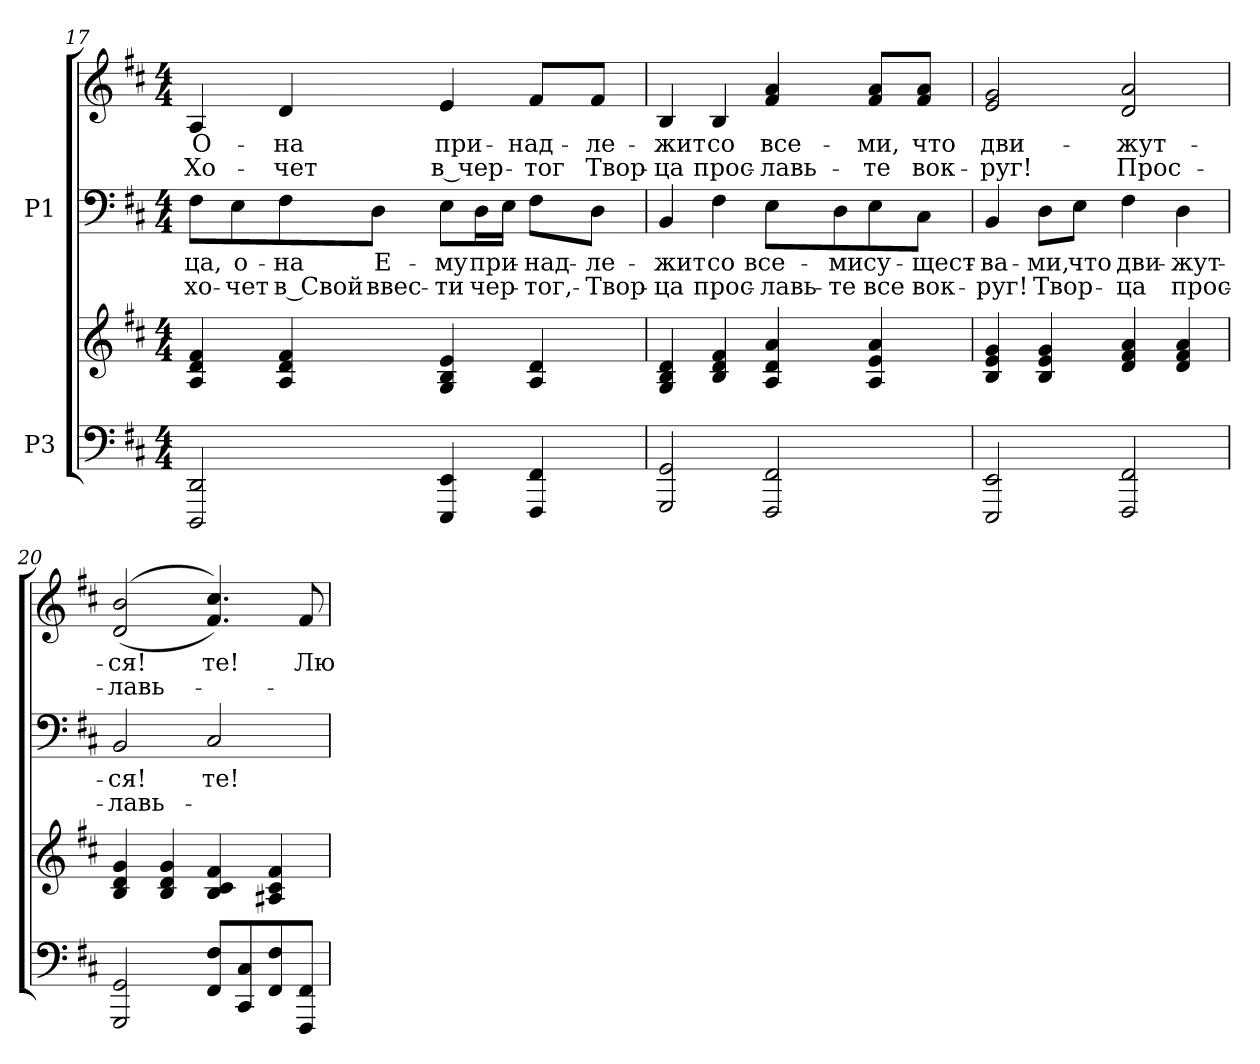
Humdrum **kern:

**kern	**kern	**kern	**text	**text	**kern	**text	**text
*part2	*part2	*part1	*part1	*part1	*part1	*part1	*part1
*staff4	*staff3	*staff2	*staff2	*staff2	*staff1	*staff1	*staff1
*I"P3	*	*I"P1	*	*	*	*	*
*clefF4	*clefG2	*clefF4	*	*	*clefG2	*	*
*k[f#c#]	*k[f#c#]	*k[f#c#]	*	*	*k[f#c#]	*	*
*b:	*b:	*b:	*	*	*b:	*	*
*M4/4	*M4/4	*M4/4	*	*	*M4/4	*	*
=17	=17	=17	=17	=17	=17	=17	=17
!	!	!	!LO:LY:a:color=#000000	!LO:LY:a:color=#000000	!	!	!
!	!	!	!	!	!	!LO:LY:b:color=#000000	!LO:LY:b:color=#000000
2DDDi/ 2DDi	4Ai/ 4di 4f#i	8F#i\L	-ца,	хо-	4Ai/	О-	Хо-
!	!	!	!LO:LY:a:color=#000000	!LO:LY:a:color=#000000	!	!	!
.	.	8Ei\	о-	-чет	.	.	.
!	!	!	!LO:LY:a:color=#000000	!LO:LY:a:color=#000000	!	!	!
!	!	!	!	!	!	!LO:LY:b:color=#000000	!LO:LY:b:color=#000000
.	4Ai/ 4di 4f#i	8F#i\	-на	в Свой	4di/	-на	-чет
!	!	!	!LO:LY:a:color=#000000	!LO:LY:a:color=#000000	!	!	!
.	.	8Di\J	Е-	ввес-	.	.	.
!	!	!	!LO:LY:a:color=#000000	!LO:LY:a:color=#000000	!	!	!
!	!	!	!	!	!	!LO:LY:b:color=#000000	!LO:LY:b:color=#000000
4EEEi/ 4EEi	4Gi/ 4Bi 4ei	8Ei\L	-му	-ти	4ei/	при-	в чер-
!	!	!	!LO:LY:a:color=#000000	!LO:LY:a:color=#000000	!	!	!
.	.	16Di\L	при-	чер-	.	.	.
.	.	16Ei\JJ	.	.	.	.	.
!	!	!	!LO:LY:a:color=#000000	!LO:LY:a:color=#000000	!	!	!
!	!	!	!	!	!	!LO:LY:b:color=#000000	!LO:LY:b:color=#000000
4FFF#i/ 4FF#i	4Ai/ 4di	8F#i\L	-над-	-тог,-	8f#i/L	-над-	-тог
!	!	!	!LO:LY:a:color=#000000	!LO:LY:a:color=#000000	!	!	!
!	!	!	!	!	!	!LO:LY:b:color=#000000	!LO:LY:b:color=#000000
.	.	8Di\J	-ле-	-Твор-	8f#i/J	-ле-	Твор-
!!LO:PB:g=z
=18	=18	=18	=18	=18	=18	=18	=18
!	!	!	!LO:LY:a:color=#000000	!LO:LY:a:color=#000000	!	!	!
!	!	!	!	!	!	!LO:LY:b:color=#000000	!LO:LY:b:color=#000000
2GGGi/ 2GGi	4Gi/ 4Bi 4di	4BBi/	-жит	-ца	4Bi/	-жит	-ца
!	!	!	!LO:LY:a:color=#000000	!LO:LY:a:color=#000000	!	!	!
!	!	!	!	!	!	!LO:LY:b:color=#000000	!LO:LY:b:color=#000000
.	4Bi/ 4di 4f#i	4F#i\	со	прос-	4Bi/	со	прос-
!	!	!	!LO:LY:a:color=#000000	!LO:LY:a:color=#000000	!	!	!
!	!	!	!	!	!	!LO:LY:b:color=#000000	!LO:LY:b:color=#000000
2FFF#i/ 2FF#i	4Ai/ 4di 4ai	8Ei\L	все-	-лавь-	4f#i/ 4ai	все-	-лавь-
!	!	!	!LO:LY:a:color=#000000	!LO:LY:a:color=#000000	!	!	!
.	.	8Di\	-ми	-те	.	.	.
!	!	!	!LO:LY:a:color=#000000	!LO:LY:a:color=#000000	!	!	!
!	!	!	!	!	!	!LO:LY:b:color=#000000	!LO:LY:b:color=#000000
.	4Ai/ 4ei 4ai	8Ei\	су-	все	8f#i/ 8aiL	-ми,	-те
!	!	!	!LO:LY:a:color=#000000	!LO:LY:a:color=#000000	!	!	!
!	!	!	!	!	!	!LO:LY:b:color=#000000	!LO:LY:b:color=#000000
.	.	8C#i\J	-щест-	вок-	8f#i/ 8aiJ	что	вок-
=19	=19	=19	=19	=19	=19	=19	=19
!	!	!	!LO:LY:a:color=#000000	!LO:LY:a:color=#000000	!	!	!
!	!	!	!	!	!	!LO:LY:b:color=#000000	!LO:LY:b:color=#000000
2EEEi/ 2EEi	4Bi/ 4ei 4gi	4BBi/	-ва-	-руг!	2ei/ 2gi	дви-	-руг!
!	!	!	!LO:LY:a:color=#000000	!LO:LY:a:color=#000000	!	!	!
.	4Bi/ 4ei 4gi	8Di\L	-ми,	Твор-	.	.	.
!	!	!	!LO:LY:a:color=#000000	!	!	!	!
.	.	8Ei\J	что	.	.	.	.
!	!	!	!LO:LY:a:color=#000000	!LO:LY:a:color=#000000	!	!	!
!	!	!	!	!	!	!LO:LY:b:color=#000000	!LO:LY:b:color=#000000
2FFF#i/ 2FF#i	4di/ 4f#i 4ai	4F#i\	дви-	-ца	2di/ 2ai	-жут-	Прос-
!	!	!	!LO:LY:a:color=#000000	!LO:LY:a:color=#000000	!	!	!
.	4di/ 4f#i 4ai	4Di\	-жут-	прос-	.	.	.
=20	=20	=20	=20	=20	=20	=20	=20
!	!	!	!LO:LY:a:color=#000000	!LO:LY:a:color=#000000	!	!	!
!	!	!	!	!	!	!LO:LY:b:color=#000000	!LO:LY:b:color=#000000
2GGGi/ 2GGi	4Bi/ 4di 4gi	2BBi/	-ся!	-лавь-	((2di/ 2bi	-ся!	-лавь-
.	4Bi/ 4di 4gi	.	.	.	.	.	.
!	!	!	!LO:LY:a:color=#000000	!	!	!	!
!	!	!	!	!	!	!LO:LY:b:color=#000000	!
8FF#i/ 8F#iL	4Bi/ 4c#i 4f#i	2C#i/	-те!	.	4.f#i/ 4.cc#i))	-те!	.
8CC#i/ 8C#i	.	.	.	.	.	.	.
8FF#i/ 8F#i	4A#Xi/ 4c#i 4f#i	.	.	.	.	.	.
!	!	!	!	!	!	!LO:LY:b:color=#000000	!
8FFF#i/ 8FF#iJ	.	.	.	.	8f#i/	Лю-	.
=	=	=	=	=	=	=	=
*-	*-	*-	*-	*-	*-	*-	*-
